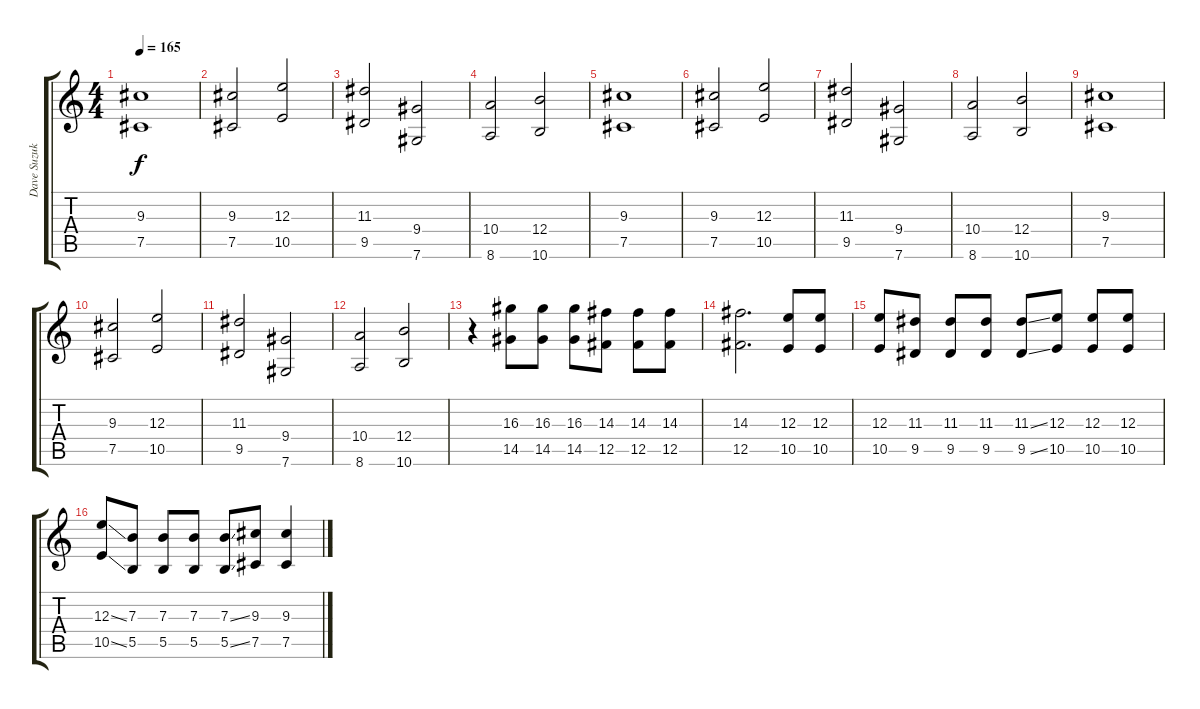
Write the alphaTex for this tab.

\track ("Dave Suzuki - Lead (Melodic Part)" "Dave Suzuk") {instrument distortionguitar}
\staff {score tabs}
\tuning (Db4 Ab3 E3 B2 Gb2 Db2) {hide}
\ts (4 4)
\tempo 165
\clef g2
\ks c
(9.3 7.5).1{dy f} |
(9.3 7.5).2 (12.3 10.5).2 |
(11.3 9.5).2 (9.4 7.6).2 |
(10.4 8.6).2 (12.4 10.6).2 |
(9.3 7.5).1 |
(9.3 7.5).2 (12.3 10.5).2 |
(11.3 9.5).2 (9.4 7.6).2 |
(10.4 8.6).2 (12.4 10.6).2 |
(9.3 7.5).1 |
(9.3 7.5).2 (12.3 10.5).2 |
(11.3 9.5).2 (9.4 7.6).2 |
(10.4 8.6).2 (12.4 10.6).2 |
r.4{volume 11 balance 4} (16.3 14.5).8 (16.3 14.5).8 (16.3 14.5).8 (14.3 12.5).8 (14.3 12.5).8 (14.3 12.5).8 |
(14.3 12.5).2{d} (12.3 10.5).8 (12.3 10.5).8 |
(12.3 10.5).8 (11.3 9.5).8 (11.3 9.5).8 (11.3 9.5).8 (11.3{ss} 9.5{ss}).8 (12.3 10.5).8 (12.3 10.5).8 (12.3 10.5).8 |
(12.3{ss} 10.5{ss}).8 (7.3 5.5).8 (7.3 5.5).8 (7.3 5.5).8 (7.3{ss} 5.5{ss}).8 (9.3 7.5).8 (9.3 7.5).4
